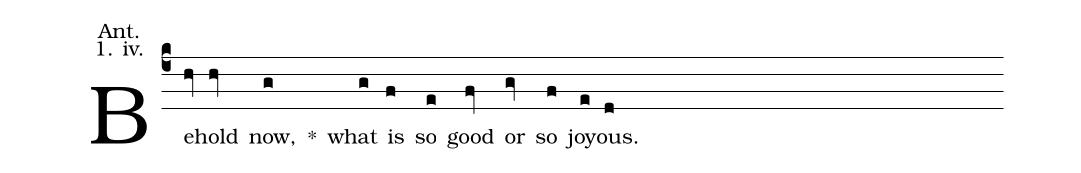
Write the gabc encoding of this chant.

annotation: Ant.;
annotation: 1. iv.;
%%
(c4) Be(hv)hold(hv) now,(g) <sp>*</sp>() what(g) is(f) so(e) good(fv) or(gv) so(f) joy(e)ous.(d)
